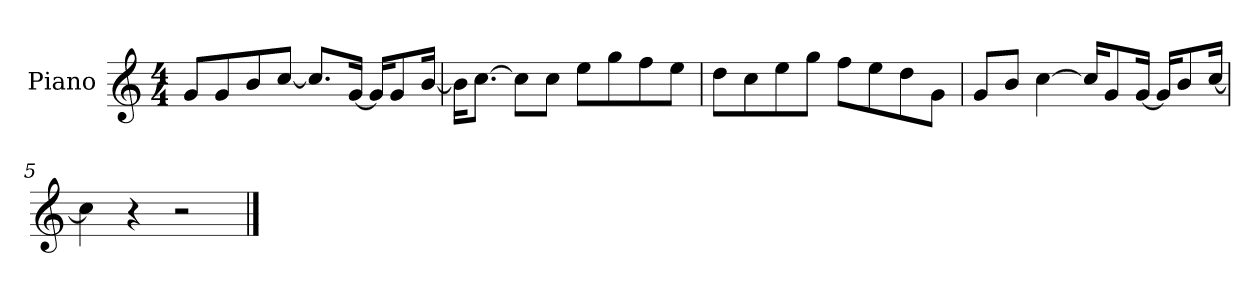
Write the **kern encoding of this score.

**kern
*part1
*staff1
*I"Piano
*I'P-no
*clefG2
*k[]
*M4/4
*MM90
=1
8g/L
8g/
8b/
[8cc/J
8.cc/L]
[16g/Jk
16g/KL]
8g/
[16b/Jk
=2
16b\KL]
[8.cc\J
8cc\L]
8cc\J
8ee\L
8gg\
8ff\
8ee\J
=3
8dd\L
8cc\
8ee\
8gg\J
8ff\L
8ee\
8dd\
8g\J
=4
8g/L
8b/J
[4cc\
16cc/KL]
8g/
[16g/Jk
16g/KL]
8b/
[16cc/Jk
=5
4cc\]
4r
2r
==
*-
